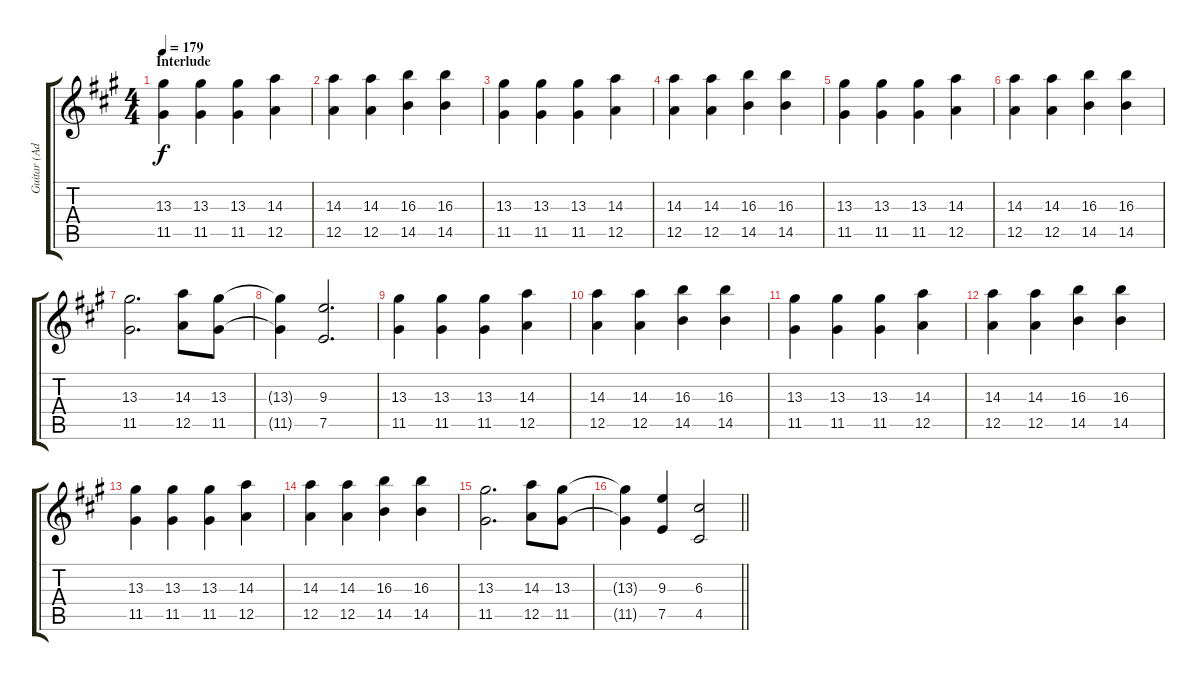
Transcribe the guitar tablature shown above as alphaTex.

\track ("Guitar (Adam Gontier)" "Guitar (Ad") {instrument acousticguitarsteel}
\staff {score tabs}
\tuning (E4 B3 G3 D3 A2 D2) {hide}
\ts (4 4)
\section ("" "Interlude")
\tempo 179
\clef g2
\ks f#minor
(13.3 11.5).4{dy f} (13.3 11.5).4 (13.3 11.5).4 (14.3 12.5).4 |
(14.3 12.5).4 (14.3 12.5).4 (16.3 14.5).4 (16.3 14.5).4 |
(13.3 11.5).4 (13.3 11.5).4 (13.3 11.5).4 (14.3 12.5).4 |
(14.3 12.5).4 (14.3 12.5).4 (16.3 14.5).4 (16.3 14.5).4 |
(13.3 11.5).4 (13.3 11.5).4 (13.3 11.5).4 (14.3 12.5).4 |
(14.3 12.5).4 (14.3 12.5).4 (16.3 14.5).4 (16.3 14.5).4 |
(13.3 11.5).2{d} (14.3 12.5).8 (13.3 11.5).8 |
(13.3{t} 11.5{t}).4 (9.3 7.5).2{d} |
(13.3 11.5).4 (13.3 11.5).4 (13.3 11.5).4 (14.3 12.5).4 |
(14.3 12.5).4 (14.3 12.5).4 (16.3 14.5).4 (16.3 14.5).4 |
(13.3 11.5).4 (13.3 11.5).4 (13.3 11.5).4 (14.3 12.5).4 |
(14.3 12.5).4 (14.3 12.5).4 (16.3 14.5).4 (16.3 14.5).4 |
(13.3 11.5).4 (13.3 11.5).4 (13.3 11.5).4 (14.3 12.5).4 |
(14.3 12.5).4 (14.3 12.5).4 (16.3 14.5).4 (16.3 14.5).4 |
(13.3 11.5).2{d} (14.3 12.5).8 (13.3 11.5).8 |
\barLineRight lightlight
(13.3{t} 11.5{t}).4 (9.3 7.5).4 (6.3 4.5).2
